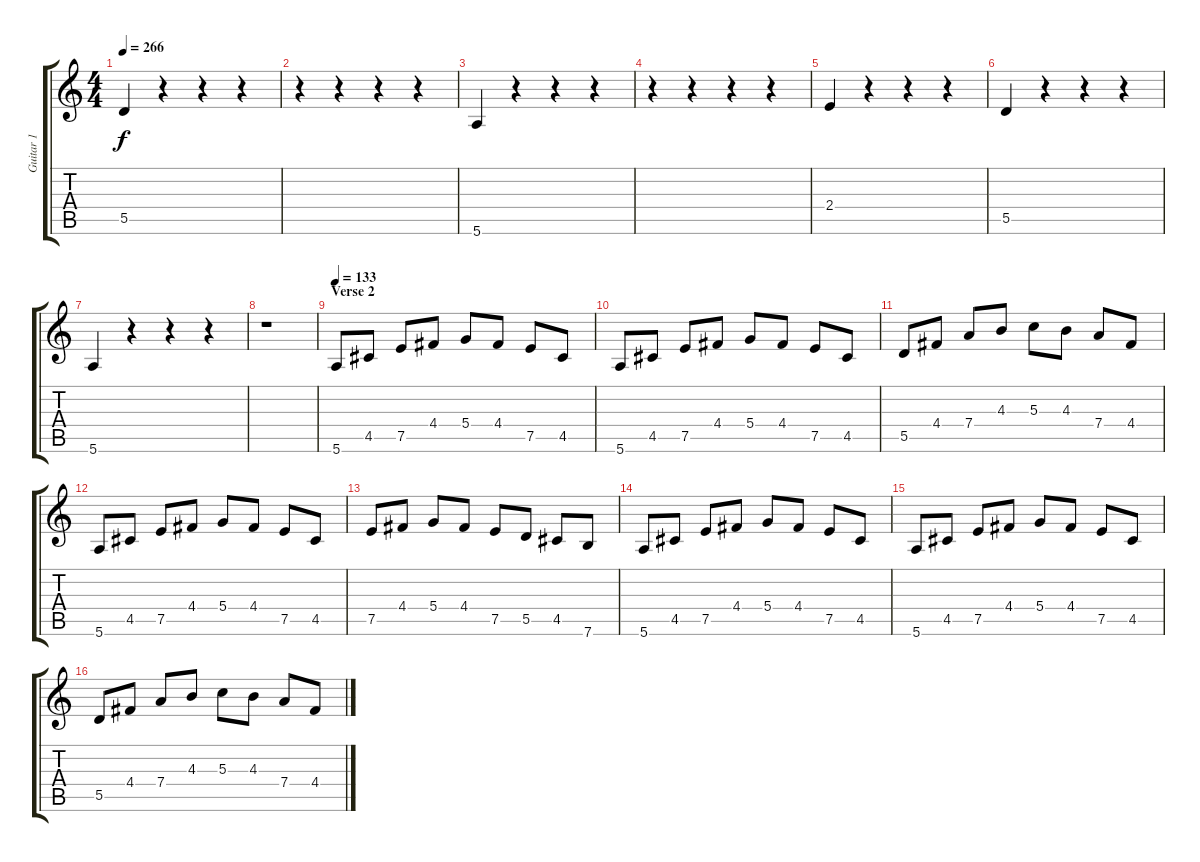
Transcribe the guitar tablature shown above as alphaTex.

\track ("Guitar 1" "Guitar 1") {instrument electricguitarjazz}
\staff {score tabs}
\tuning (E4 B3 G3 D3 A2 E2) {hide}
\ts (4 4)
\tempo 266
\clef g2
\ks c
5.5.4{dy f} r.4 r.4 r.4 |
r.4 r.4 r.4 r.4 |
5.6.4 r.4 r.4 r.4 |
r.4 r.4 r.4 r.4 |
2.4.4 r.4 r.4 r.4 |
5.5.4 r.4 r.4 r.4 |
5.6.4 r.4 r.4 r.4 |
r.1 |
\section ("" "Verse 2")
\tempo 133
5.6.8 4.5.8 7.5.8 4.4.8 5.4.8 4.4.8 7.5.8 4.5.8 |
5.6.8 4.5.8 7.5.8 4.4.8 5.4.8 4.4.8 7.5.8 4.5.8 |
5.5.8 4.4.8 7.4.8 4.3.8 5.3.8 4.3.8 7.4.8 4.4.8 |
5.6.8 4.5.8 7.5.8 4.4.8 5.4.8 4.4.8 7.5.8 4.5.8 |
7.5.8 4.4.8 5.4.8 4.4.8 7.5.8 5.5.8 4.5.8 7.6.8 |
5.6.8 4.5.8 7.5.8 4.4.8 5.4.8 4.4.8 7.5.8 4.5.8 |
5.6.8 4.5.8 7.5.8 4.4.8 5.4.8 4.4.8 7.5.8 4.5.8 |
5.5.8 4.4.8 7.4.8 4.3.8 5.3.8 4.3.8 7.4.8 4.4.8
